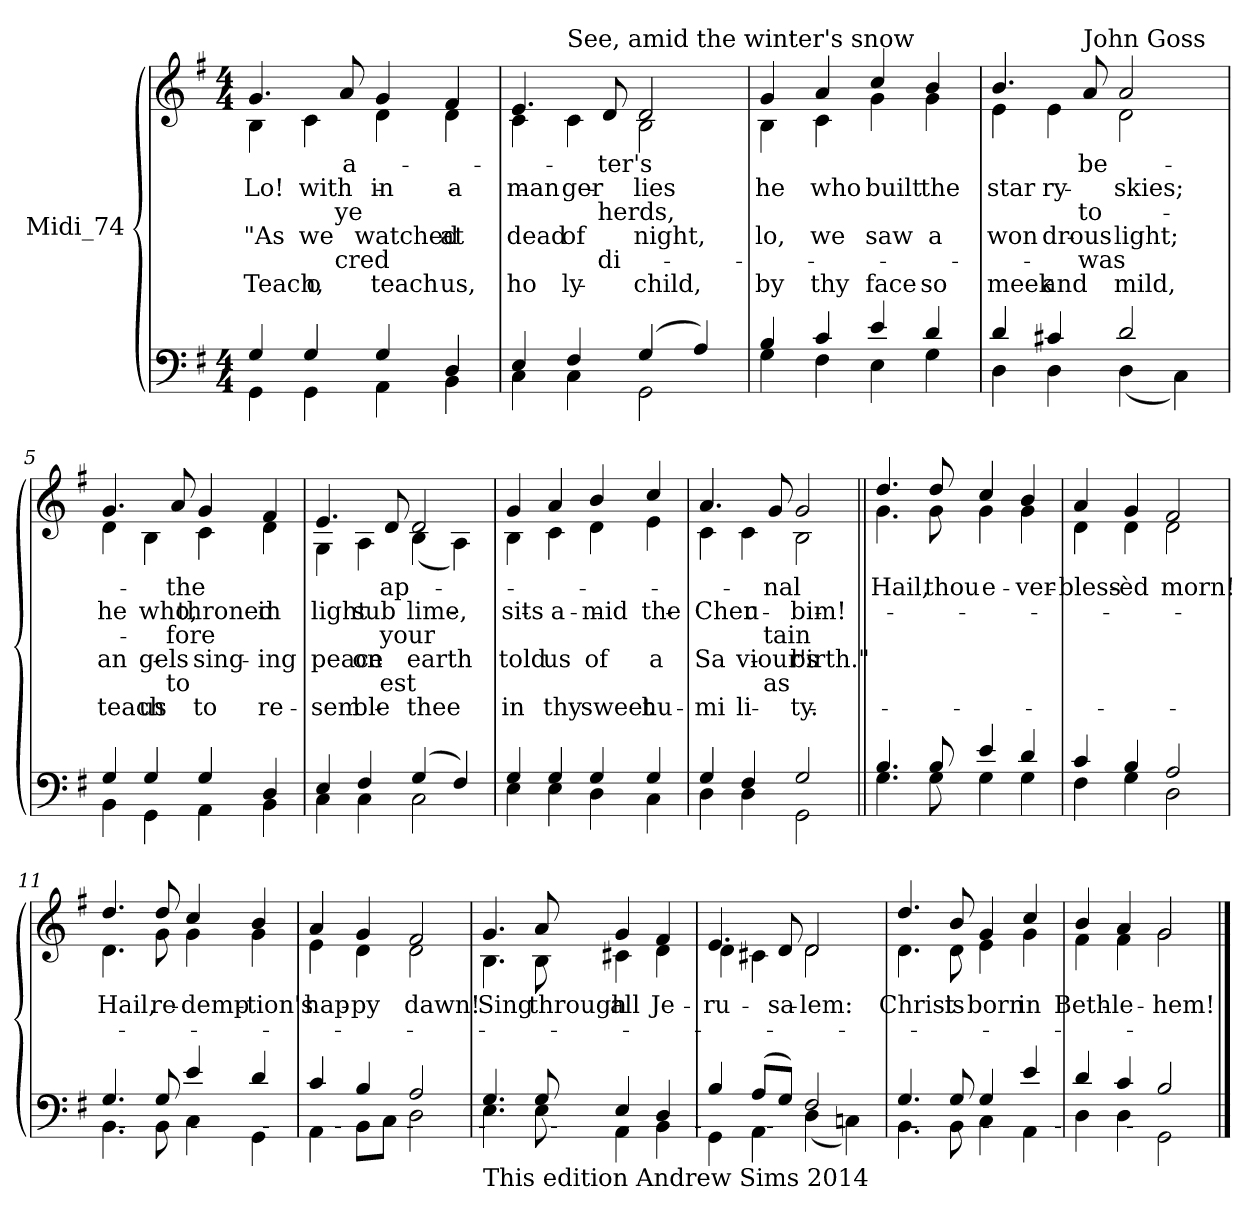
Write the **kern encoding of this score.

**kern	**kern	**text	**text	**text	**text	**text	**text
*part2	*part1	*part1	*part1	*part1	*part1	*part1	*part1
*staff2	*staff1	*staff1	*staff1	*staff1	*staff1	*staff1	*staff1
*I"Midi_74	*	*	*	*	*	*	*
*clefF4	*clefG2	*	*	*	*	*	*
*k[f#]	*k[f#]	*	*	*	*	*	*
*G:	*G:	*	*	*	*	*	*
*M4/4	*M4/4	*	*	*	*	*	*
=1	=1	=1	=1	=1	=1	=1	=1
*^	*	*	*	*	*	*	*
!	!	!LO:TX:a:t=Edward Caswall	!	!	!	!	!	!
!	!	!	!LO:LY:b	!	!LO:LY:b	!	!LO:LY:b	!
*	*	*^	*	*	*	*	*	*
!	!	!	!	!	!LO:LY:b	!	!LO:LY:b	!	!LO:LY:b
4G/	4GG\	4.g/	4B\	.	Lo!	.	"As	.	Teach,
!	!	!	!	!	!LO:LY:b	!	!LO:LY:b	!	!LO:LY:b
4G/	4GG\	.	4c\	.	with-	.	-we	.	o
!	!	!	!	!LO:LY:b	!	!LO:LY:b	!	!LO:LY:b	!
.	.	8a/	.	-a-	.	-ye	.	cred	.
!	!	!	!	!LO:LY:b	!	!LO:LY:b	!	!LO:LY:b	!
!	!	!	!	!	!LO:LY:b	!	!LO:LY:b	!	!LO:LY:b
4G/	4AA\	4g/	4d\	.	in	.	watched	.	teach
!	!	!	!	!LO:LY:b	!	!LO:LY:b	!	!LO:LY:b	!
!	!	!	!	!	!LO:LY:b	!	!LO:LY:b	!	!LO:LY:b
4D/	4BB\	4f#/	4d\	.	a	.	at	.	us,
=2	=2	=2	=2	=2	=2	=2	=2	=2	=2
!	!	!	!	!LO:LY:b	!	!LO:LY:b	!	!LO:LY:b	!
!	!	!	!	!	!LO:LY:b	!	!LO:LY:b	!	!LO:LY:b
4E/	4C\	4.e/	4c\	.	man-	.	-dead	.	ho-
!	!	!	!LO:TX:a:t=See, amid the winter's snow	!	!	!	!	!	!
!	!	!	!	!	!LO:LY:b	!	!LO:LY:b	!	!LO:LY:b
4F#/	4C\	.	4c\	.	-ger	.	of	.	ly
!	!	!	!	!LO:LY:b	!	!LO:LY:b	!	!LO:LY:b	!
.	.	8d/	.	ter's	.	herds,	.	di-	.
!	!	!	!	!LO:LY:b	!	!LO:LY:b	!	!LO:LY:b	!
!	!	!	!	!	!LO:LY:b	!	!LO:LY:b	!	!LO:LY:b
(>4G/	2GG\	2d/	2B\	.	lies	.	night,	.	child,
4A/)	.	.	.	.	.	.	.	.	.
=3	=3	=3	=3	=3	=3	=3	=3	=3	=3
!	!	!	!	!LO:LY:b	!	!LO:LY:b	!	!LO:LY:b	!
!	!	!	!	!	!LO:LY:b	!	!LO:LY:b	!	!LO:LY:b
4B/	4G\	4g/	4B\	.	he	.	lo,	.	by
!	!	!	!	!LO:LY:b	!	!LO:LY:b	!	!LO:LY:b	!
!	!	!	!	!	!LO:LY:b	!	!LO:LY:b	!	!LO:LY:b
4c/	4F#\	4a/	4c\	.	who	.	we	.	thy
!	!	!	!	!LO:LY:b	!	!LO:LY:b	!	!LO:LY:b	!
!	!	!	!	!	!LO:LY:b	!	!LO:LY:b	!	!LO:LY:b
4e/	4E\	4cc/	4g\	.	built	.	saw	.	face
!	!	!	!	!LO:LY:b	!	!LO:LY:b	!	!LO:LY:b	!
!	!	!	!	!	!LO:LY:b	!	!LO:LY:b	!	!LO:LY:b
4d/	4G\	4b/	4g\	.	the	.	a	.	so
=4	=4	=4	=4	=4	=4	=4	=4	=4	=4
!	!	!	!	!LO:LY:b	!	!LO:LY:b	!	!LO:LY:b	!
!	!	!	!	!	!LO:LY:b	!	!LO:LY:b	!	!LO:LY:b
4d/	4D\	4.b/	4e\	.	star-	.	-won-	.	-meek
!	!	!	!	!	!LO:LY:b	!	!LO:LY:b	!	!LO:LY:b
4c#X/	4D\	.	4e\	.	ry	.	drous	.	and
!	!	!LO:TX:a:t=John Goss	!	!	!	!	!	!	!
!	!	!	!	!LO:LY:b	!	!LO:LY:b	!	!LO:LY:b	!
.	.	8a/	.	be-	.	-to-	.	-was	.
!	!	!	!	!LO:LY:b	!	!LO:LY:b	!	!LO:LY:b	!
!	!	!	!	!	!LO:LY:b	!	!LO:LY:b	!	!LO:LY:b
2d/	(<4D\	2a/	2d\	.	skies;	.	light;	.	mild,
.	4C\)	.	.	.	.	.	.	.	.
!!LO:LB:g=z	!!
=5	=5	=5	=5	=5	=5	=5	=5	=5	=5
!	!	!	!	!LO:LY:b	!	!LO:LY:b	!	!LO:LY:b	!
!	!	!	!	!	!LO:LY:b	!	!LO:LY:b	!	!LO:LY:b
4G/	4BB\	4.g/	4d\	.	he	.	an-	.	-teach
!	!	!	!	!	!LO:LY:b	!	!LO:LY:b	!	!LO:LY:b
4G/	4GG\	.	4B\	.	who,	.	gels	.	us
!	!	!	!	!LO:LY:b	!	!LO:LY:b	!	!LO:LY:b	!
.	.	8a/	.	the	.	fore	.	to	.
!	!	!	!	!LO:LY:b	!	!LO:LY:b	!	!LO:LY:b	!
!	!	!	!	!	!LO:LY:b	!	!LO:LY:b	!	!LO:LY:b
4G/	4AA\	4g/	4c\	.	throned	.	sing-	.	-to
!	!	!	!	!LO:LY:b	!	!LO:LY:b	!	!LO:LY:b	!
!	!	!	!	!	!LO:LY:b	!	!LO:LY:b	!	!LO:LY:b
4D/	4BB\	4f#/	4d\	.	in	.	ing	.	re-
=6	=6	=6	=6	=6	=6	=6	=6	=6	=6
!	!	!	!	!LO:LY:b	!	!LO:LY:b	!	!LO:LY:b	!
!	!	!	!	!	!LO:LY:b	!	!LO:LY:b	!	!LO:LY:b
4E/	4C\	4.e/	4G\	.	light	.	peace	.	sem-
!	!	!	!	!	!LO:LY:b	!	!LO:LY:b	!	!LO:LY:b
4F#/	4C\	.	4A\	.	-sub-	.	-on	.	ble
!	!	!	!	!LO:LY:b	!	!LO:LY:b	!	!LO:LY:b	!
.	.	8d/	.	-ap-	.	-your	.	est	.
!	!	!	!	!LO:LY:b	!	!LO:LY:b	!	!LO:LY:b	!
!	!	!	!	!	!LO:LY:b	!	!LO:LY:b	!	!LO:LY:b
(>4G/	2C\	2d/	(<4B\	.	lime,	.	earth	.	thee
4F#/)	.	.	4A\)	.	.	.	.	.	.
=7	=7	=7	=7	=7	=7	=7	=7	=7	=7
!	!	!	!	!LO:LY:b	!	!LO:LY:b	!	!LO:LY:b	!
!	!	!	!	!	!LO:LY:b	!	!LO:LY:b	!	!LO:LY:b
4G/	4E\	4g/	4B\	.	sits	.	told	.	in
!	!	!	!	!LO:LY:b	!	!LO:LY:b	!	!LO:LY:b	!
!	!	!	!	!	!LO:LY:b	!	!LO:LY:b	!	!LO:LY:b
4G/	4E\	4a/	4c\	.	a-	.	-us	.	thy
!	!	!	!	!LO:LY:b	!	!LO:LY:b	!	!LO:LY:b	!
!	!	!	!	!	!LO:LY:b	!	!LO:LY:b	!	!LO:LY:b
4G/	4D\	4b/	4d\	.	mid	.	of	.	sweet
!	!	!	!	!LO:LY:b	!	!LO:LY:b	!	!LO:LY:b	!
!	!	!	!	!	!LO:LY:b	!	!LO:LY:b	!	!LO:LY:b
4G/	4C\	4cc/	4e\	.	the	.	a	.	hu-
=8	=8	=8	=8	=8	=8	=8	=8	=8	=8
!	!	!	!	!LO:LY:b	!	!LO:LY:b	!	!LO:LY:b	!
!	!	!	!	!	!LO:LY:b	!	!LO:LY:b	!	!LO:LY:b
4G/	4D\	4.a/	4c\	.	Cher-	.	-Sa-	.	-mi-
!	!	!	!	!	!LO:LY:b	!	!LO:LY:b	!	!LO:LY:b
4F#/	4D\	.	4c\	.	-u-	.	-viour's	.	li-
!	!	!	!	!LO:LY:b	!	!LO:LY:b	!	!LO:LY:b	!
.	.	8g/	.	nal	.	tain	.	as	.
!	!	!	!	!LO:LY:b	!	!LO:LY:b	!	!LO:LY:b	!
!	!	!	!	!	!LO:LY:b	!	!LO:LY:b	!	!LO:LY:b
2G/	2GG\	2g/	2B\	.	-bim!	.	birth."	.	ty.
!!LO:LB:g=z	!!
=9||	=9||	=9||	=9||	=9||	=9||	=9||	=9||	=9||	=9||
!	!	!	!	!LO:LY:b	!	!	!	!	!
4.B	4.G\	4.dd/	4.g\	Hail,	.	.	.	.	.
!	!	!	!	!LO:LY:b	!	!	!	!	!
8B	8G\	8dd/	8g\	thou	.	.	.	.	.
!	!	!	!	!LO:LY:b	!	!	!	!	!
4e	4G\	4cc/	4g\	e-	.	.	.	.	.
!	!	!	!	!LO:LY:b	!	!	!	!	!
4d	4G\	4b/	4g\	-ver-	.	.	.	.	.
=10	=10	=10	=10	=10	=10	=10	=10	=10	=10
!	!	!	!	!LO:LY:b	!	!	!	!	!
4c	4F#\	4a/	4d\	-bless-	.	.	.	.	.
!	!	!	!	!LO:LY:b	!	!	!	!	!
4B	4G\	4g/	4d\	-èd	.	.	.	.	.
!	!	!	!	!LO:LY:b	!	!	!	!	!
2A	2D\	2f#/	2d\	morn!	.	.	.	.	.
=11	=11	=11	=11	=11	=11	=11	=11	=11	=11
!	!	!	!	!LO:LY:b	!	!	!	!	!
4.G	4.BB\	4.dd/	4.d\	Hail,	.	.	.	.	.
!	!	!	!	!LO:LY:b	!	!	!	!	!
8G	8BB\	8dd/	8g\	re-	.	.	.	.	.
!	!	!	!	!LO:LY:b	!	!	!	!	!
4e	4C\	4cc/	4g\	-demp-	.	.	.	.	.
!	!	!	!	!LO:LY:b	!	!	!	!	!
4d	4GG\	4b/	4g\	-tion's	.	.	.	.	.
=12	=12	=12	=12	=12	=12	=12	=12	=12	=12
!	!	!	!	!LO:LY:b	!	!	!	!	!
4c	4AA\	4a/	4e\	hap-	.	.	.	.	.
!	!	!	!	!LO:LY:b	!	!	!	!	!
4B	8BB\L	4g/	4d\	-py	.	.	.	.	.
.	8C\J	.	.	.	.	.	.	.	.
!	!	!	!	!LO:LY:b	!	!	!	!	!
2A	2D\	2f#/	2d\	dawn!	.	.	.	.	.
!!LO:LB:g=z	!!
=13	=13	=13	=13	=13	=13	=13	=13	=13	=13
!LO:TX:b:t=This edition  Andrew Sims 2014	!	!	!	!	!	!	!	!	!
!	!	!	!	!LO:LY:b	!	!	!	!	!
4.G	4.E\	4.g/	4.B\	Sing	.	.	.	.	.
!	!	!	!	!LO:LY:b	!	!	!	!	!
8G	8E\	8a/	8B\	through	.	.	.	.	.
!	!	!	!	!LO:LY:b	!	!	!	!	!
4E	4AA\	4g/	4c#X\	all	.	.	.	.	.
!	!	!	!	!LO:LY:b	!	!	!	!	!
4D	4BB\	4f#/	4d\	Je-	.	.	.	.	.
=14	=14	=14	=14	=14	=14	=14	=14	=14	=14
!	!	!	!	!LO:LY:b	!	!	!	!	!
4B	4GG\	4.e/	4d\	-ru-	.	.	.	.	.
(>8AL	4AA\	.	4c#X\	.	.	.	.	.	.
!	!	!	!	!LO:LY:b	!	!	!	!	!
8GJ)	.	8d/	.	-sa-	.	.	.	.	.
!	!	!	!	!LO:LY:b	!	!	!	!	!
2F#	(<4D\	2d/	2d\	-lem:	.	.	.	.	.
.	4Cn\)	.	.	.	.	.	.	.	.
=15	=15	=15	=15	=15	=15	=15	=15	=15	=15
!	!	!	!	!LO:LY:b	!	!	!	!	!
4.G	4.BB\	4.dd/	4.d\	Christ	.	.	.	.	.
!	!	!	!	!LO:LY:b	!	!	!	!	!
8G	8BB\	8b/	8d\	is	.	.	.	.	.
!	!	!	!	!LO:LY:b	!	!	!	!	!
4G	4C\	4g/	4e\	born	.	.	.	.	.
!	!	!	!	!LO:LY:b	!	!	!	!	!
4e	4AA\	4cc/	4g\	in	.	.	.	.	.
=16	=16	=16	=16	=16	=16	=16	=16	=16	=16
!	!	!	!	!LO:LY:b	!	!	!	!	!
4d	4D\	4b/	4f#\	Beth-	.	.	.	.	.
!	!	!	!	!LO:LY:b	!	!	!	!	!
4c	4D\	4a/	4f#\	-le-	.	.	.	.	.
!	!	!	!	!LO:LY:b	!	!	!	!	!
2B	2GG\	2g/	2g\	-hem!	.	.	.	.	.
*v	*v	*	*	*	*	*	*	*	*
*	*v	*v	*	*	*	*	*	*
==	==	==	==	==	==	==	==
*-	*-	*-	*-	*-	*-	*-	*-
